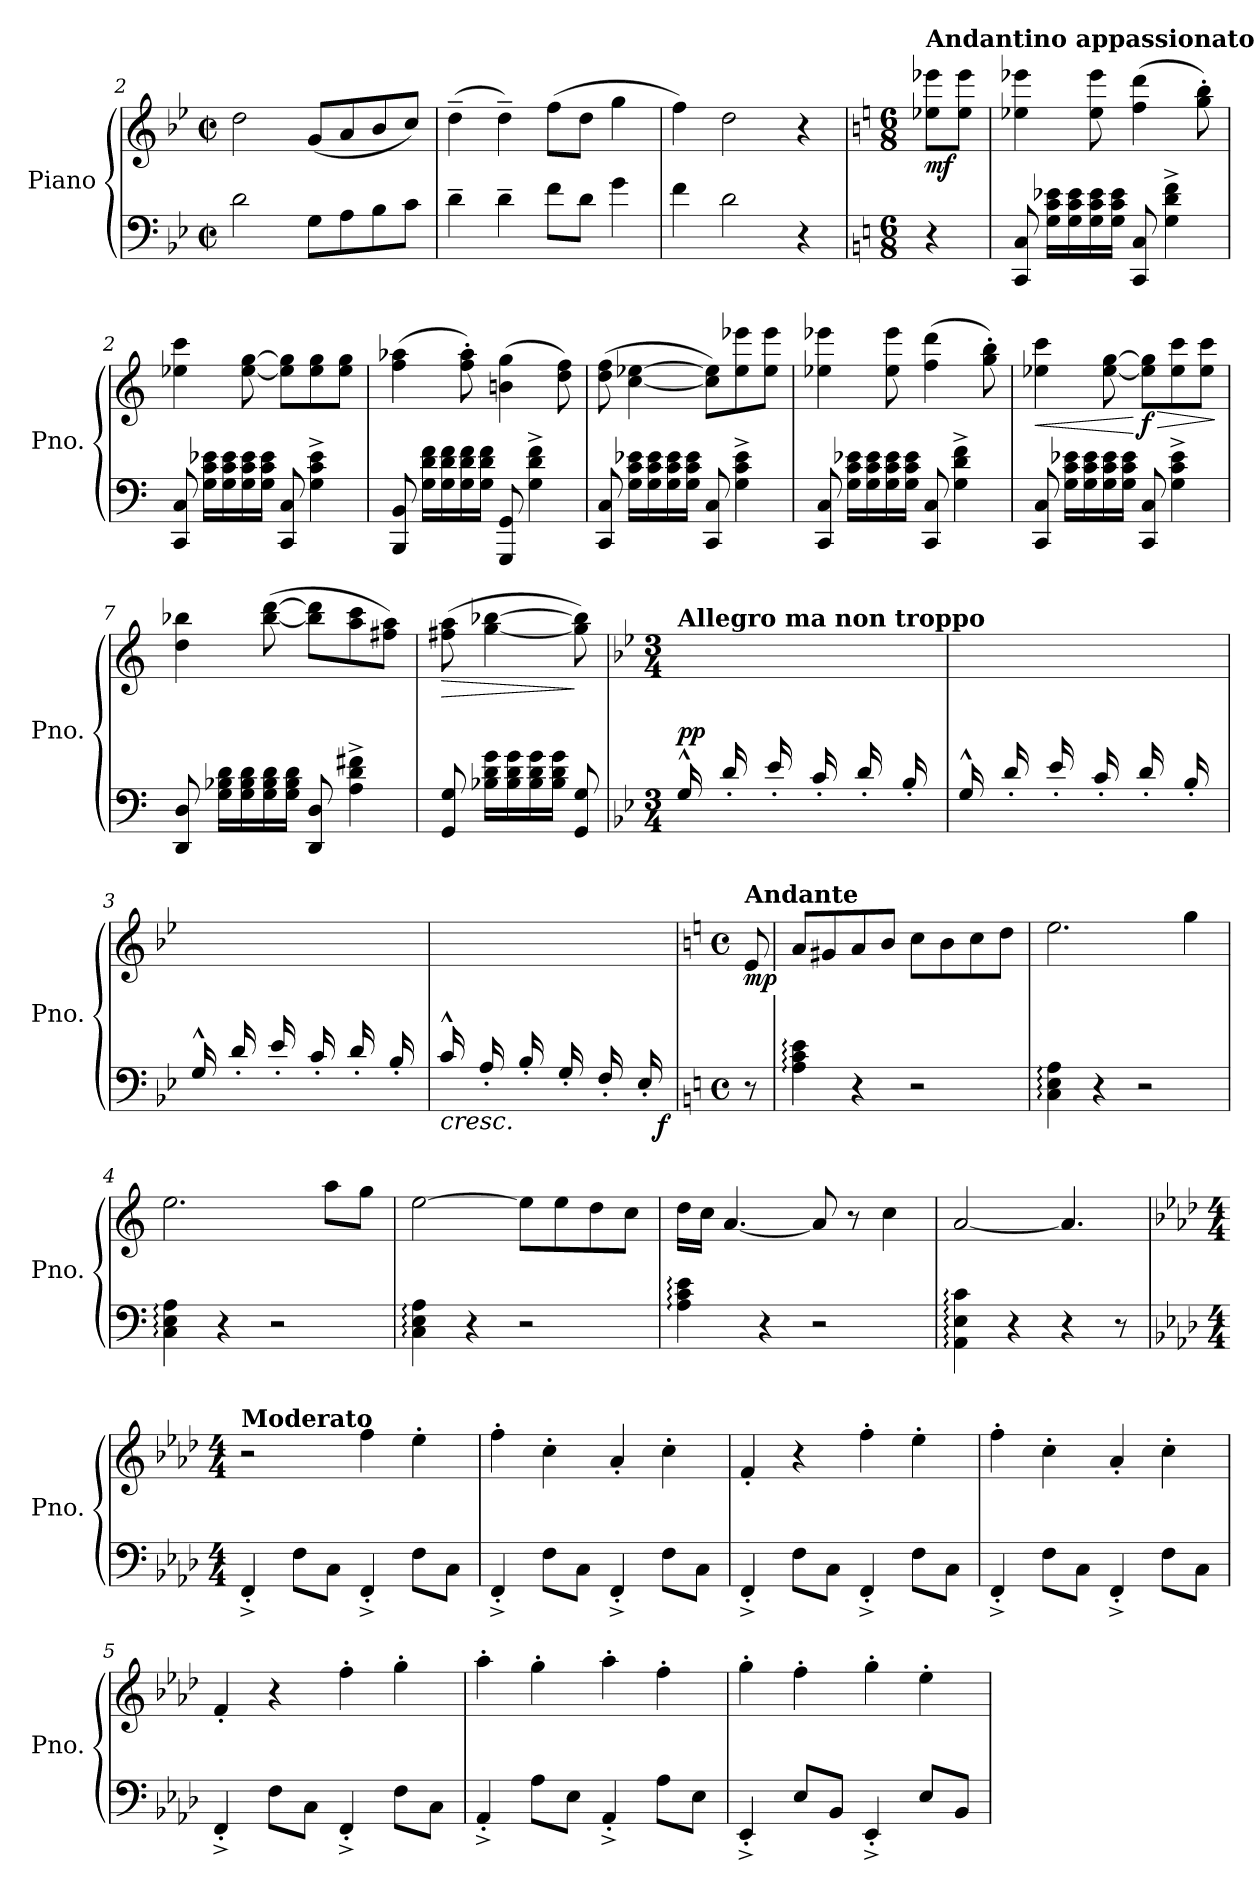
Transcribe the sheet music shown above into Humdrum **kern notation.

**kern	**kern	**dynam
*part1	*part1	*part1
*staff2	*staff1	*staff1/2
*I"Piano	*	*
*I'Pno.	*	*
*clefF4	*clefG2	*
*k[b-e-]	*k[b-e-]	*
*M2/2	*M2/2	*
*met(c|)	*met(c|)	*
=2	=2	=2
2d\	2dd\	.
8G\L	(<8g/L	.
8A\	8a/	.
8B-\	8b-/	.
8c\J	8cc/J)	.
=3	=3	=3
4d~\	(>4dd~\	.
4d~\	4dd~\)	.
8f\L	(>8ff\L	.
8d\J	8dd\J	.
4g\	4gg\	.
=4	=4	=4
4f\	4ff\)	.
2d\	2dd\	.
4r	4r	.
!!LO:LB:g=z
=	=	=
!!LO:REH:place=s1:a:B:fs=14:t=39
*k[]	*k[]	*
*M6/8	*M6/8	*
!	!LO:TX:a:B:t=Andantino appassionato	!
!	!	!LO:DY:b
4r	8ee-X\ 8eee-X\L	mf
.	8ee-\ 8eee-\J	.
=1	=1	=1
!	!	!LO:DY:b=2
!	!	!LO:DY:n=1:b
8CC/ 8C/	4ee-X\ 4eee-X\	p mf
16G\ 16c\ 16e-X\LL	.	.
16G\ 16c\ 16e-\	.	.
16G\ 16c\ 16e-\	8ee-\ 8eee-\	.
16G\ 16c\ 16e-\JJ	.	.
8CC/ 8C/	(>4ff\ 4ddd\	.
4G\^ 4d\^ 4f\^	.	.
.	8gg\' 8bb\')	.
=2	=2	=2
8CC/ 8C/	4ee-X\ 4ccc\	.
16G\ 16c\ 16e-X\LL	.	.
16G\ 16c\ 16e-\	.	.
16G\ 16c\ 16e-\	[8ee-\ [8gg\	.
16G\ 16c\ 16e-\JJ	.	.
8CC/ 8C/	8ee-\] 8gg\]L	.
4G\^ 4c\^ 4e-\^	8ee-\ 8gg\	.
.	8ee-\ 8gg\J	.
=3	=3	=3
8BBB/ 8BB/	(>4ff\ 4aa-X\	.
16G\ 16d\ 16f\LL	.	.
16G\ 16d\ 16f\	.	.
16G\ 16d\ 16f\	8ff\' 8aa-\')	.
16G\ 16d\ 16f\JJ	.	.
8GGG/ 8GG/	(>4bn\ 4gg\	.
4G\^ 4d\^ 4f\^	.	.
.	8dd\ 8ff\)	.
=4	=4	=4
8CC/ 8C/	(>8dd\ 8ff\	.
16G\ 16c\ 16e-X\LL	[4cc\ [4ee-X\	.
16G\ 16c\ 16e-\	.	.
16G\ 16c\ 16e-\	.	.
16G\ 16c\ 16e-\JJ	.	.
8CC/ 8C/	8cc\] 8ee-\]L)	.
4G\^ 4c\^ 4e-\^	8ee-\ 8eee-X\	.
.	8ee-\ 8eee-\J	.
!!LO:LB:g=z
=5	=5	=5
8CC/ 8C/	4ee-X\ 4eee-X\	.
16G\ 16c\ 16e-X\LL	.	.
16G\ 16c\ 16e-\	.	.
16G\ 16c\ 16e-\	8ee-\ 8eee-\	.
16G\ 16c\ 16e-\JJ	.	.
8CC/ 8C/	(>4ff\ 4ddd\	.
4G\^ 4d\^ 4f\^	.	.
.	8gg\' 8bb\')	.
=6	=6	=6
!	!	!LO:HP:b
8CC/ 8C/	4ee-X\ 4ccc\	<
16G\ 16c\ 16e-X\LL	.	.
16G\ 16c\ 16e-\	.	.
16G\ 16c\ 16e-\	[8ee-\ [8gg\	.
16G\ 16c\ 16e-\JJ	.	.
!	!	!LO:HP:n=1:b
!	!	!LO:DY:n=1:b
8CC/ 8C/	8ee-\] 8gg\]L	[ > f
4G\^ 4c\^ 4e-\^	8ee-\ 8ccc\	.
.	8ee-\ 8ccc\J	.
.	.	]
=7	=7	=7
!	!	!LO:DY:b=2
!	!	!LO:DY:n=1:b
8DD/ 8D/	4dd\ 4bb-X\	mf f
16G\ 16B-X\ 16d\LL	.	.
16G\ 16B-\ 16d\	.	.
16G\ 16B-\ 16d\	(>[8bb-\ [8ddd\	.
16G\ 16B-\ 16d\JJ	.	.
8DD/ 8D/	8bb-\] 8ddd\]L	.
4A\^ 4d\^ 4f#X\^	8aa\ 8ccc\	.
.	8ff#X\ 8aa\J)	.
=8	=8	=8
!	!	!LO:HP:b
8GG/ 8G/	(>8ff#X\ 8aa\	>
16B-X\ 16d\ 16g\LL	[4gg\ [4bb-X\	.
16B-\ 16d\ 16g\	.	.
16B-\ 16d\ 16g\	.	.
16B-\ 16d\ 16g\JJ	.	.
!	!	!LO:DY:n=1:b=2
!	!	!LO:DY:n=2:b
8GG/ 8G/	8gg\] 8bb-\])	] p mp
!!LO:PB:g=z
=1	=1	=1
!!LO:REH:place=s1:a:B:fs=14:t=40
*k[b-e-]	*k[b-e-]	*
*M3/4	*M3/4	*
*	*^	*
!	!LO:TX:a:B:t=Allegro ma non troppo	!	!
!	!	!	!LO:DY:b
16G^^/LL	2.ryy	16ryy	pp
16ryy	.	16d'\	.
16d'/	.	16ryy	.
16ryy	.	16d'\JJ	.
16e-'/LL	.	16ryy	.
16ryy	.	16d'\	.
16c'/	.	16ryy	.
16ryy	.	16d'\JJ	.
16d'/LL	.	16ryy	.
16ryy	.	16d'\	.
16B-'/	.	16ryy	.
16ryy	.	16d'\JJ	.
=2	=2	=2	=2
16G^^/LL	2.ryy	16ryy	.
16ryy	.	16d'\	.
16d'/	.	16ryy	.
16ryy	.	16d'\JJ	.
16e-'/LL	.	16ryy	.
16ryy	.	16d'\	.
16c'/	.	16ryy	.
16ryy	.	16d'\JJ	.
16d'/LL	.	16ryy	.
16ryy	.	16d'\	.
16B-'/	.	16ryy	.
16ryy	.	16d'\JJ	.
=3	=3	=3	=3
16G^^/LL	2.ryy	16ryy	.
16ryy	.	16d'\	.
16d'/	.	16ryy	.
16ryy	.	16d'\JJ	.
16e-'/LL	.	16ryy	.
16ryy	.	16d'\	.
16c'/	.	16ryy	.
16ryy	.	16d'\JJ	.
16d'/LL	.	16ryy	.
16ryy	.	16d'\	.
16B-'/	.	16ryy	.
16ryy	.	16d'\JJ	.
=4	=4	=4	=4
!	!	!	!LO:HP:b=2
16c^^/LL	2.ryy	16ryy	<
16ryy	.	16d'\	.
16A'/	.	16ryy	.
16ryy	.	16d'\JJ	.
16B-'/LL	.	16ryy	.
16ryy	.	16d'\	.
16G'/	.	16ryy	.
16ryy	.	16d'\JJ	.
16F'/LL	.	16ryy	.
16ryy	.	16d'\	.
16E-'/	.	16ryy	.
!	!	!	!LO:DY:b=2
16ryy	.	16d'\JJ	f
*	*v	*v	*
.	.	[
!!LO:LB:g=z
=1	=1	=1
!!LO:REH:place=s1:a:B:fs=14:t=41
*k[]	*k[]	*
*M4/4	*M4/4	*
*met(c)	*met(c)	*
!	!LO:TX:a:B:t=Andante	!
!	!	!LO:DY:b
8r	8e/	mp
=2	=2	=2
4A\: 4c\: 4e\:	8a/L	.
.	8g#X/	.
4r	8a/	.
.	8b/J	.
2r	8cc\L	.
.	8b\	.
.	8cc\	.
.	8dd\J	.
=3	=3	=3
4C\: 4E\: 4A\:	2.ee\	.
4r	.	.
2r	.	.
.	4gg\	.
=4	=4	=4
4C\: 4E\: 4A\:	2.ee\	.
4r	.	.
2r	.	.
.	8aa\L	.
.	8gg\J	.
=5	=5	=5
4C\: 4E\: 4A\:	[2ee\	.
4r	.	.
2r	8ee\L]	.
.	8ee\	.
.	8dd\	.
.	8cc\J	.
=6	=6	=6
4A\: 4c\: 4e\:	16dd\LL	.
.	16cc\JJ	.
.	[4.a/	.
4r	.	.
2r	8a/]	.
.	8r	.
.	4cc\	.
=7	=7	=7
4AA\: 4E\: 4c\:	[2a/	.
4r	.	.
4r	4.a/]	.
8r	.	.
!!LO:LB:g=z
=1	=1	=1
!!LO:REH:place=s1:a:B:fs=14:t=42
*k[b-e-a-d-]	*k[b-e-a-d-]	*
*M4/4	*M4/4	*
!	!LO:TX:a:B:t=Moderato	!
!	!	!LO:DY:b=2
!	!	!LO:DY:n=1:b
4FF'^/	2r	p mp
8F\L	.	.
8C\J	.	.
4FF'^/	4ff'\	.
8F\L	4ee-'\	.
8C\J	.	.
=2	=2	=2
4FF'^/	4ff'\	.
8F\L	4cc'\	.
8C\J	.	.
4FF'^/	4a-'/	.
8F\L	4cc'\	.
8C\J	.	.
=3	=3	=3
4FF'^/	4f'/	.
8F\L	4r	.
8C\J	.	.
4FF'^/	4ff'\	.
8F\L	4ee-'\	.
8C\J	.	.
=4	=4	=4
4FF'^/	4ff'\	.
8F\L	4cc'\	.
8C\J	.	.
4FF'^/	4a-'/	.
8F\L	4cc'\	.
8C\J	.	.
!!LO:LB:g=z
=5	=5	=5
4FF'^/	4f'/	.
8F\L	4r	.
8C\J	.	.
4FF'^/	4ff'\	.
8F\L	4gg'\	.
8C\J	.	.
=6	=6	=6
4AA-'^/	4aa-'\	.
8A-\L	4gg'\	.
8E-\J	.	.
4AA-'^/	4aa-'\	.
8A-\L	4ff'\	.
8E-\J	.	.
=7	=7	=7
4EE-'^/	4gg'\	.
8E-/L	4ff'\	.
8BB-/J	.	.
4EE-'^/	4gg'\	.
8E-/L	4ee-'\	.
8BB-/J	.	.
=	=	=
*-	*-	*-
